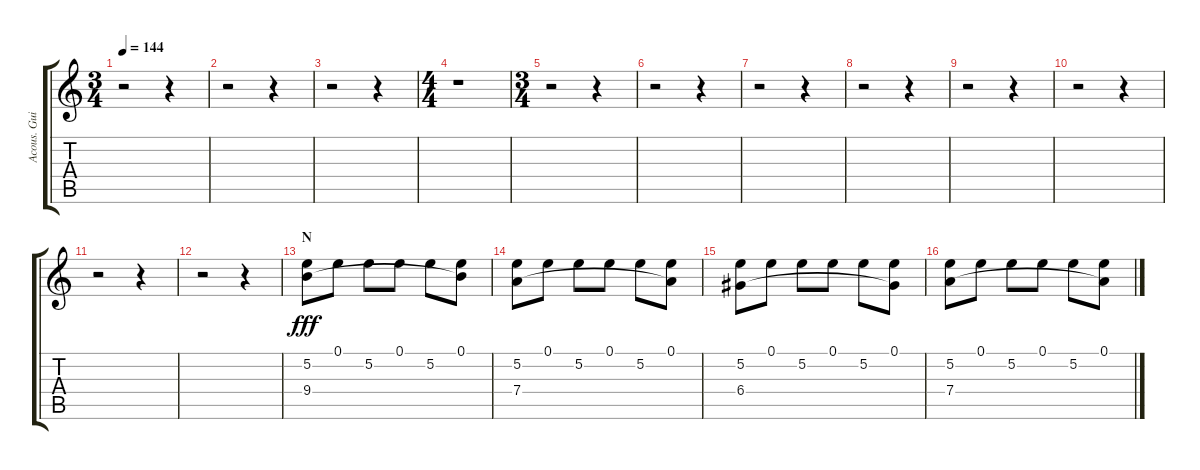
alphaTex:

\track ("Acous. Guitar" "Acous. Gui") {instrument acousticguitarsteel}
\staff {score tabs}
\tuning (E4 B3 G3 D3 A2 E2) {hide}
\ts (3 4)
\tempo 144
\clef g2
\ks c
r.2{dy f} r.4 |
r.2 r.4 |
r.2 r.4 |
\ts (4 4)
r.1 |
\ts (3 4)
r.2 r.4 |
r.2 r.4 |
r.2 r.4 |
r.2 r.4 |
r.2 r.4 |
r.2 r.4 |
r.2 r.4 |
r.2 r.4 |
\section ("" "N")
(5.2 9.4).8{dy fff} 0.1.8 5.2.8 0.1.8 5.2.8 (0.1 9.4{t}).8 |
(5.2 7.4).8 0.1.8 5.2.8 0.1.8 5.2.8 (0.1 7.4{t}).8 |
(5.2 6.4).8 0.1.8 5.2.8 0.1.8 5.2.8 (0.1 6.4{t}).8 |
(5.2 7.4).8 0.1.8 5.2.8 0.1.8 5.2.8 (0.1 7.4{t}).8
